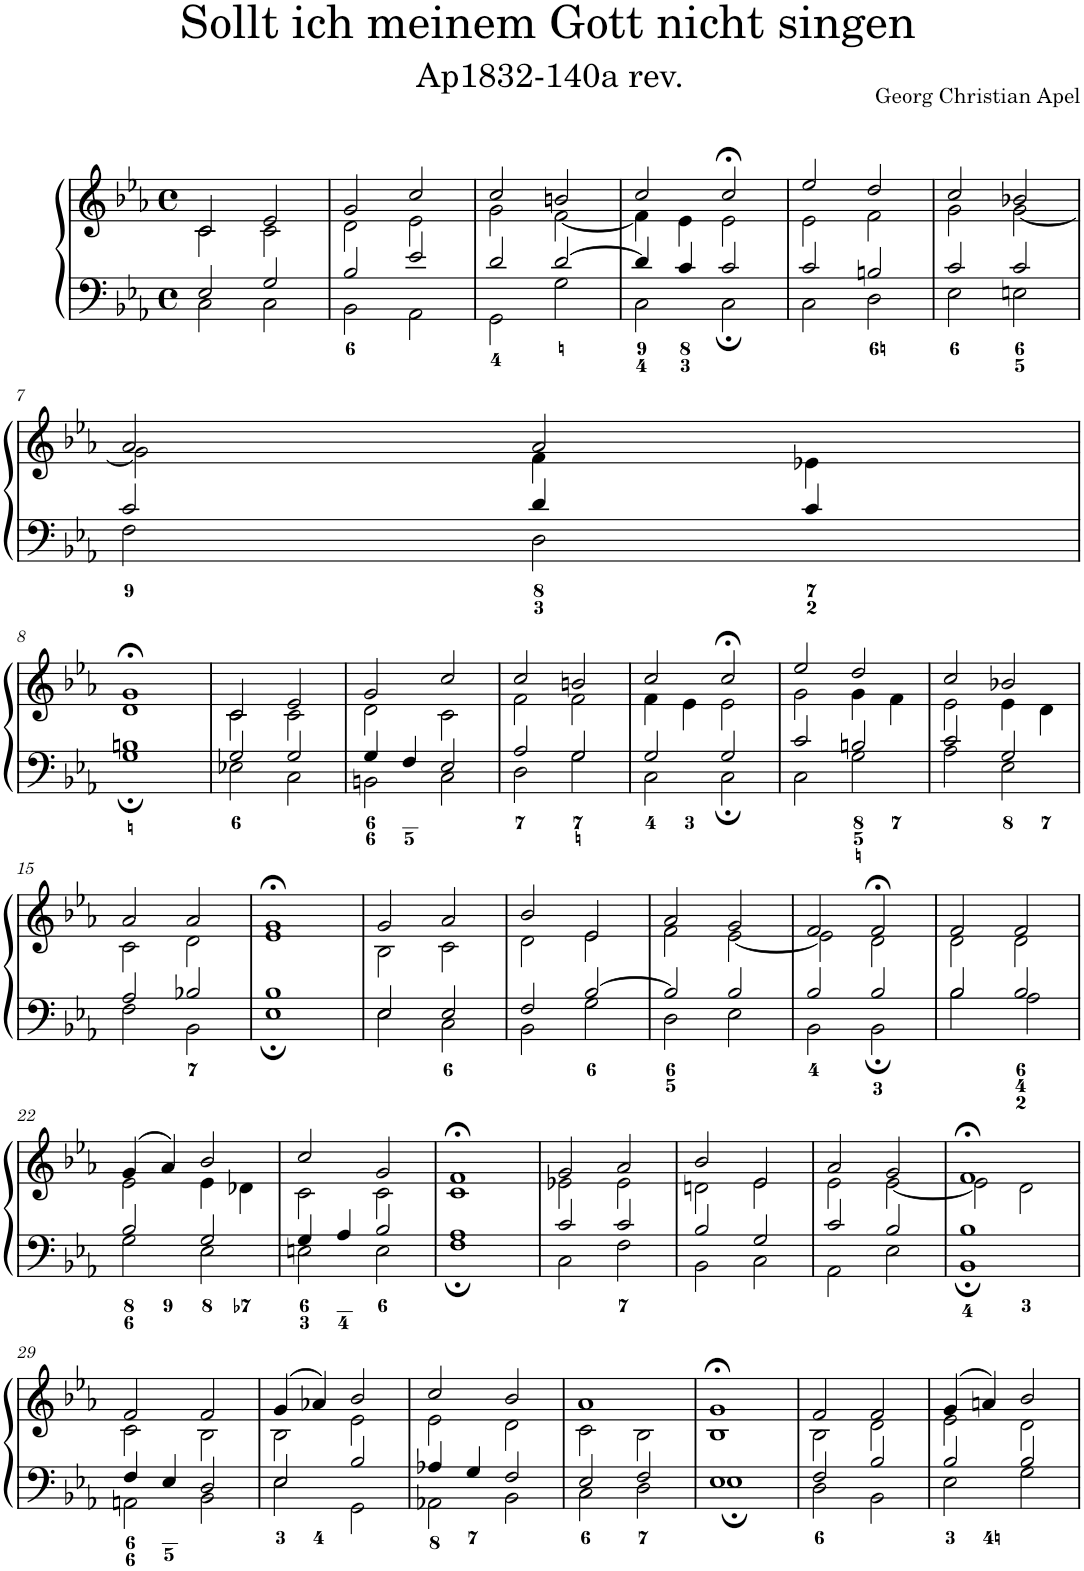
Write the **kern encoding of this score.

**kern	**kern
*part1	*part1
*staff2	*staff1
*I"Piano	*
*I'Pno.	*
*clefF4	*clefG2
*k[b-e-a-]	*k[b-e-a-]
*M4/4	*M4/4
*met(c)	*met(c)
=1	=1
*^	*^
2E-/	2C\	2c/	2c\
2G/	2C\	2e-/	2c\
=2	=2	=2	=2
2B-/	2BB-\	2g/	2d\
2e-/	2AA-\	2cc/	2e-\
=3	=3	=3	=3
2d/	2GG\	2cc/	2g\
[2d/	2G\	2bn/	[2f\
=4	=4	=4	=4
4d/]	2C\	2cc/	4f\]
4c/	.	.	4e-\
2c/	2C;\	2cc;</	2e-\
=5	=5	=5	=5
2c/	2C\	2ee-/	2e-\
2Bn/	2D\	2dd/	2f\
=6	=6	=6	=6
2c/	2E-\	2cc/	2g\
2c/	2En\	2b-X/	[2g\
!!LO:LB:g=z	!!
=7	=7	=7	=7
2c/	2F\	2a-/	2g\]
4d/	2D\	2a-/	4f\
4c/	.	.	4e-X\
!!LO:LB:g=z	!!
=8	=8	=8	=8
1Bn	1G;	1g;<	1d
=9	=9	=9	=9
2G/	2E-X\	2c/	2c\
2G/	2C\	2e-/	2c\
=10	=10	=10	=10
4G/	2BBn\	2g/	2d\
4F/	.	.	.
2E-/	2C\	2cc/	2c\
=11	=11	=11	=11
2A-/	2D\	2cc/	2f\
2G/	2G\	2bn/	2f\
=12	=12	=12	=12
2G/	2C\	2cc/	4f\
.	.	.	4e-\
2G/	2C;\	2cc;</	2e-\
=13	=13	=13	=13
2c/	2C\	2ee-/	2g\
2Bn/	2G\	2dd/	4g\
.	.	.	4f\
=14	=14	=14	=14
2c/	2A-\	2cc/	2e-\
2G/	2E-\	2b-X/	4e-\
.	.	.	4d\
!!LO:LB:g=z	!!
=15	=15	=15	=15
2A-/	2F\	2a-/	2c\
2B-X/	2BB-\	2a-/	2d\
=16	=16	=16	=16
1B-	1E-;	1g;<	1e-
=17	=17	=17	=17
2E-/	2E-\	2g/	2B-\
2E-/	2C\	2a-/	2c\
=18	=18	=18	=18
2F/	2BB-\	2b-/	2d\
[2B-/	2G\	2e-/	2e-\
=19	=19	=19	=19
2B-/]	2D\	2a-/	2f\
2B-/	2E-\	2g/	[2e-\
=20	=20	=20	=20
2B-/	2BB-\	2f/	2e-\]
2B-/	2BB-;\	2f;</	2d\
=21	=21	=21	=21
2B-/	2B-\	2f/	2d\
2B-/	2A-\	2f/	2d\
!!LO:LB:g=z	!!
=22	=22	=22	=22
2B-/	2G\	(4g/	2e-\
.	.	4a-/)	.
2G/	2E-\	2b-/	4e-\
.	.	.	4d-X\
=23	=23	=23	=23
4G/	2En\	2cc/	2c\
4A-/	.	.	.
2B-/	2E\	2g/	2c\
=24	=24	=24	=24
1A-	1F;	1f;<	1c
=25	=25	=25	=25
2c/	2C\	2g/	2e-X\
2c/	2F\	2a-/	2e-\
=26	=26	=26	=26
2B-/	2BB-\	2b-/	2dn\
2G/	2C\	2e-/	2e-\
=27	=27	=27	=27
2c/	2AA-\	2a-/	2e-\
2B-/	2E-\	2g/	[2e-\
=28	=28	=28	=28
1B-	1BB-;	1f;<	2e-\]
.	.	.	2d\
!!LO:LB:g=z	!!
=29	=29	=29	=29
4F/	2AAn\	2f/	2c\
4E-/	.	.	.
2D/	2BB-\	2f/	2B-\
=30	=30	=30	=30
2E-/	2E-\	(4g/	2B-\
.	.	4a-X/)	.
2B-/	2GG\	2b-/	2e-\
=31	=31	=31	=31
4A-X/	2AA-X\	2cc/	2e-\
4G/	.	.	.
2F/	2BB-\	2b-/	2d\
=32	=32	=32	=32
2E-/	2C\	1a-	2c\
2F/	2D\	.	2B-\
=33	=33	=33	=33
1E-	1E-;	1g;<	1B-
=34	=34	=34	=34
2F/	2D\	2f/	2B-\
2B-/	2BB-\	2f/	2d\
=35	=35	=35	=35
2B-/	2E-\	(4g/	2e-\
.	.	4an/)	.
2B-/	2G\	2b-/	2d\
*v	*v	*	*
*	*v	*v
=	=
*-	*-
